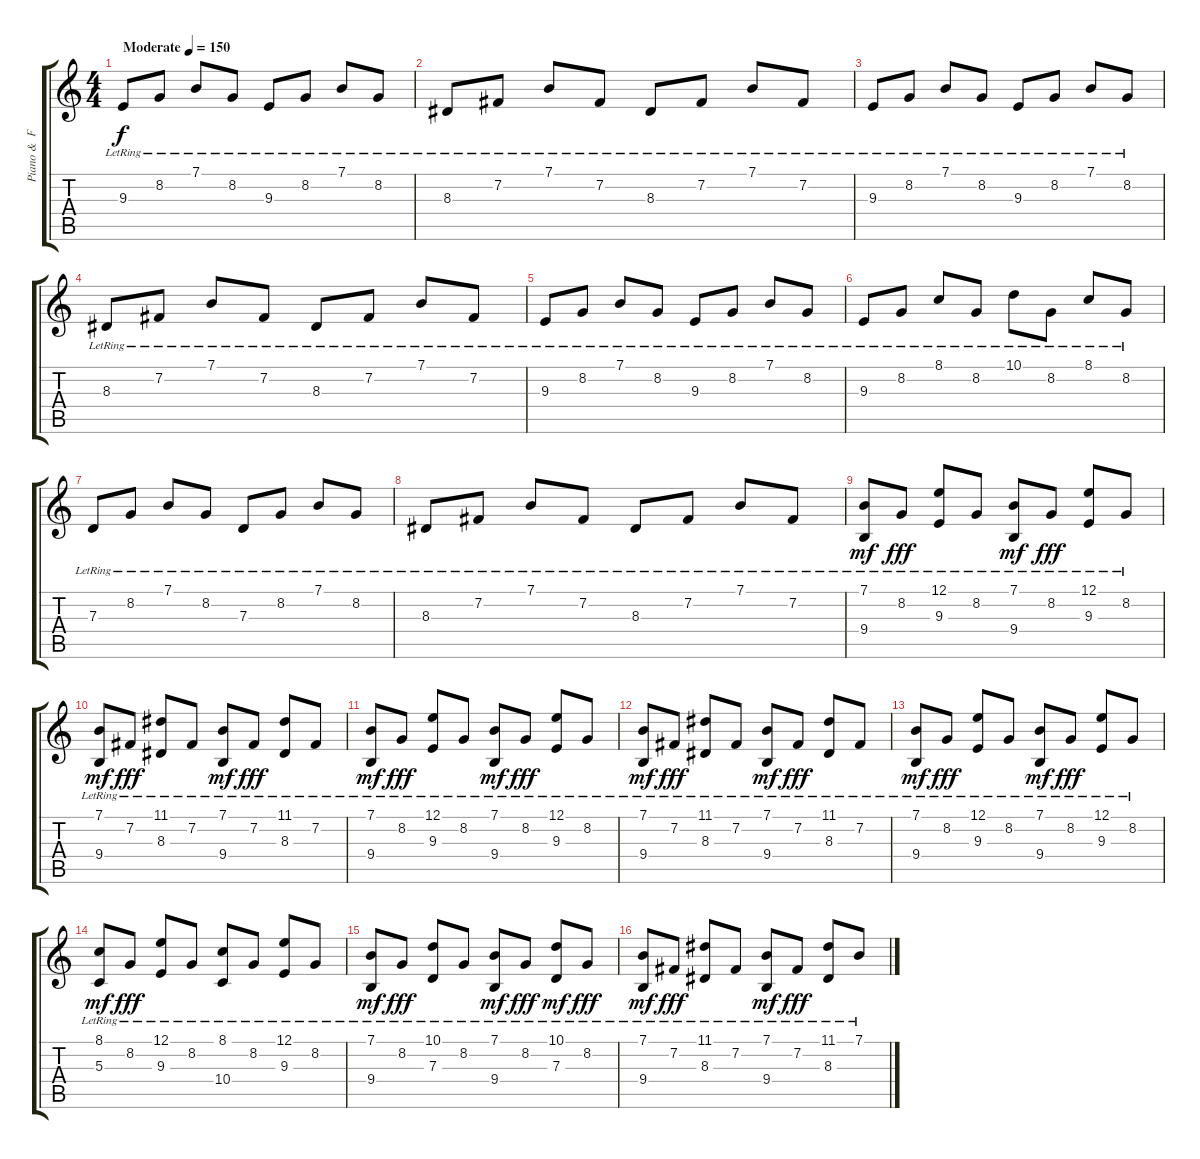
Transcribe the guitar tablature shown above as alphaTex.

\track ("Piano &  FX" "Piano &  F") {instrument electricgrandpiano}
\staff {score tabs}
\tuning (E4 B3 G3 D3 A2 D2) {hide}
\ts (4 4)
\tempo (150 "Moderate")
\clef g2
\ks c
9.3{lr}.8{dy f instrument electricgrandpiano} 8.2{lr}.8 7.1{lr}.8 8.2{lr}.8 9.3{lr}.8 8.2{lr}.8 7.1{lr}.8 8.2{lr}.8 |
8.3{lr}.8 7.2{lr}.8 7.1{lr}.8 7.2{lr}.8 8.3{lr}.8 7.2{lr}.8 7.1{lr}.8 7.2{lr}.8 |
9.3{lr}.8 8.2{lr}.8 7.1{lr}.8 8.2{lr}.8 9.3{lr}.8 8.2{lr}.8 7.1{lr}.8 8.2{lr}.8 |
8.3{lr}.8 7.2{lr}.8 7.1{lr}.8 7.2{lr}.8 8.3{lr}.8 7.2{lr}.8 7.1{lr}.8 7.2{lr}.8 |
9.3{lr}.8 8.2{lr}.8 7.1{lr}.8 8.2{lr}.8 9.3{lr}.8 8.2{lr}.8 7.1{lr}.8 8.2{lr}.8 |
9.3{lr}.8 8.2{lr}.8 8.1{lr}.8 8.2{lr}.8 10.1{lr}.8 8.2{lr}.8 8.1{lr}.8 8.2{lr}.8 |
7.3{lr}.8 8.2{lr}.8 7.1{lr}.8 8.2{lr}.8 7.3{lr}.8 8.2{lr}.8 7.1{lr}.8 8.2{lr}.8 |
8.3{lr}.8 7.2{lr}.8 7.1{lr}.8 7.2{lr}.8 8.3{lr}.8 7.2{lr}.8 7.1{lr}.8 7.2{lr}.8 |
(7.1{lr} 9.4{lr}).8{dy mf} 8.2{lr}.8{dy fff} (12.1{lr} 9.3{lr}).8 8.2{lr}.8 (7.1{lr} 9.4{lr}).8{dy mf} 8.2{lr}.8{dy fff} (12.1{lr} 9.3{lr}).8 8.2{lr}.8 |
(7.1{lr} 9.4{lr}).8{dy mf} 7.2{lr}.8{dy fff} (11.1{lr} 8.3{lr}).8 7.2{lr}.8 (7.1{lr} 9.4{lr}).8{dy mf} 7.2{lr}.8{dy fff} (11.1{lr} 8.3{lr}).8 7.2{lr}.8 |
(7.1{lr} 9.4{lr}).8{dy mf} 8.2{lr}.8{dy fff} (12.1{lr} 9.3{lr}).8 8.2{lr}.8 (7.1{lr} 9.4{lr}).8{dy mf} 8.2{lr}.8{dy fff} (12.1{lr} 9.3{lr}).8 8.2{lr}.8 |
(7.1{lr} 9.4{lr}).8{dy mf} 7.2{lr}.8{dy fff} (11.1{lr} 8.3{lr}).8 7.2{lr}.8 (7.1{lr} 9.4{lr}).8{dy mf} 7.2{lr}.8{dy fff} (11.1{lr} 8.3{lr}).8 7.2{lr}.8 |
(7.1{lr} 9.4{lr}).8{dy mf} 8.2{lr}.8{dy fff} (12.1{lr} 9.3{lr}).8 8.2{lr}.8 (7.1{lr} 9.4{lr}).8{dy mf} 8.2{lr}.8{dy fff} (12.1{lr} 9.3{lr}).8 8.2{lr}.8 |
(8.1{lr} 5.3{lr}).8{dy mf} 8.2{lr}.8{dy fff} (12.1 9.3{lr}).8 8.2{lr}.8 (8.1{lr} 10.4{lr}).8 8.2{lr}.8 (12.1{lr} 9.3{lr}).8 8.2{lr}.8 |
(7.1{lr} 9.4{lr}).8{dy mf} 8.2{lr}.8{dy fff} (10.1{lr} 7.3{lr}).8 8.2{lr}.8 (7.1{lr} 9.4{lr}).8{dy mf} 8.2{lr}.8{dy fff} (10.1{lr} 7.3{lr}).8{dy mf} 8.2{lr}.8{dy fff} |
(7.1{lr} 9.4{lr}).8{dy mf} 7.2{lr}.8{dy fff} (11.1{lr} 8.3{lr}).8 7.2{lr}.8 (7.1{lr} 9.4{lr}).8{dy mf} 7.2{lr}.8{dy fff} (11.1{lr} 8.3{lr}).8 7.1{lr}.8
